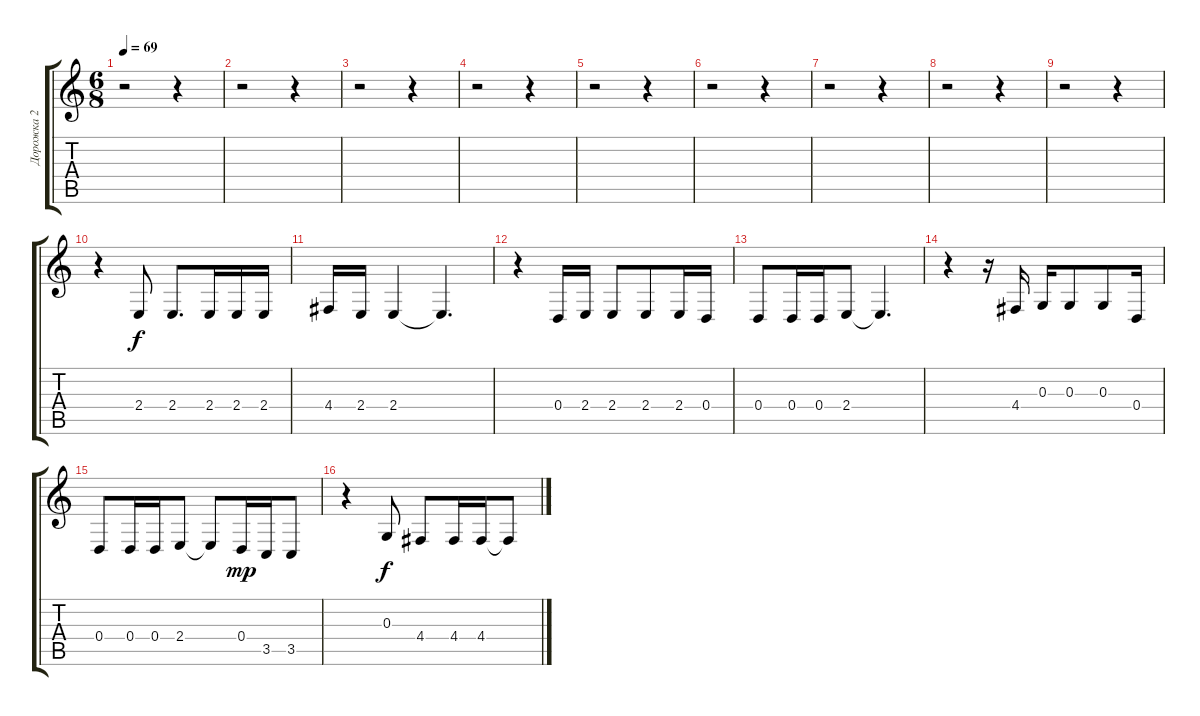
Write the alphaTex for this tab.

\track ("Дорожка 2" "Дорожка 2") {instrument cello}
\staff {score tabs}
\tuning (E4 B3 G3 D3 A2 E2) {hide}
\ts (6 8)
\tempo 69
\clef g2
\ks c
r.2{dy f} r.4 |
r.2 r.4 |
r.2 r.4 |
r.2 r.4 |
r.2 r.4 |
r.2 r.4 |
r.2 r.4 |
r.2 r.4 |
r.2 r.4 |
r.4 2.4.8 2.4.8{d} 2.4.16 2.4.16 2.4.16 |
4.4.16 2.4.16 2.4.4 2.4{t}.4{d} |
r.4 0.4.16 2.4.16 2.4.8 2.4.8 2.4.16 0.4.16 |
0.4.8 0.4.16 0.4.16 2.4.8 2.4{t}.4{d} |
r.4 r.16 4.4.16 0.3.16 0.3.8 0.3.8 0.4.16 |
0.4.8 0.4.16 0.4.16 2.4.8 2.4{t}.8 0.4.16{dy mp} 3.5.16 3.5.8 |
r.4 0.3.8{dy f} 4.4.8 4.4.16 4.4.16 4.4{t}.8
